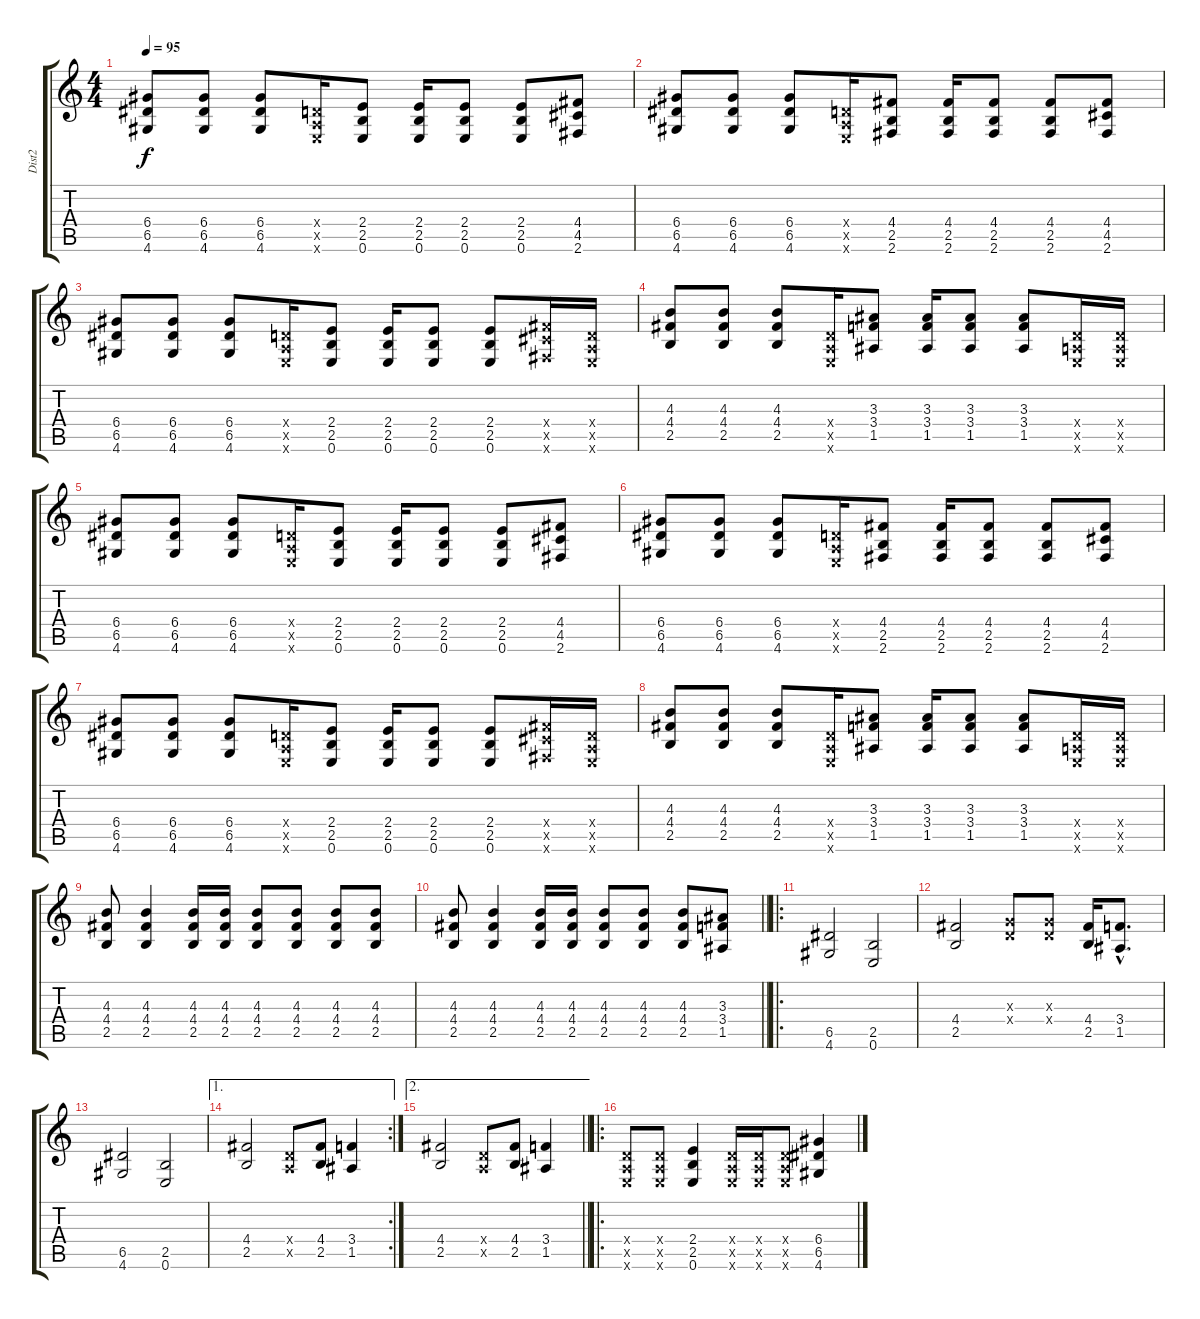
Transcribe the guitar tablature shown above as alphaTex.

\track ("Dist2" "Dist2") {instrument distortionguitar}
\staff {score tabs}
\tuning (E4 B3 G3 D3 A2 E2) {hide}
\ts (4 4)
\tempo 95
\clef g2
\ks c
(6.4 6.5 4.6).8{dy f} (6.4 6.5 4.6).8 (6.4 6.5 4.6).8 (0.4{x} 0.5{x} 0.6{x}).16 (2.4 2.5 0.6).8 (2.4 2.5 0.6).16 (2.4 2.5 0.6).8 (2.4 2.5 0.6).8 (4.4 4.5 2.6).8 |
(6.4 6.5 4.6).8 (6.4 6.5 4.6).8 (6.4 6.5 4.6).8 (0.4{x} 0.5{x} 0.6{x}).16 (4.4 2.5 2.6).8 (4.4 2.5 2.6).16 (4.4 2.5 2.6).8 (4.4 2.5 2.6).8 (4.4 4.5 2.6).8 |
(6.4 6.5 4.6).8 (6.4 6.5 4.6).8 (6.4 6.5 4.6).8 (0.4{x} 0.5{x} 0.6{x}).16 (2.4 2.5 0.6).8 (2.4 2.5 0.6).16 (2.4 2.5 0.6).8 (2.4 2.5 0.6).8 (4.4{x} 4.5{x} 2.6{x}).16 (0.4{x} 0.5{x} 0.6{x}).16 |
(4.3 4.4 2.5).8 (4.3 4.4 2.5).8 (4.3 4.4 2.5).8 (0.4{x} 0.5{x} 0.6{x}).16 (3.3 3.4 1.5).8 (3.3 3.4 1.5).16 (3.3 3.4 1.5).8 (3.3 3.4 1.5).8 (0.4{x} 0.5{x} 0.6{x}).16 (0.4{x} 0.5{x} 0.6{x}).16 |
(6.4 6.5 4.6).8 (6.4 6.5 4.6).8 (6.4 6.5 4.6).8 (0.4{x} 0.5{x} 0.6{x}).16 (2.4 2.5 0.6).8 (2.4 2.5 0.6).16 (2.4 2.5 0.6).8 (2.4 2.5 0.6).8 (4.4 4.5 2.6).8 |
(6.4 6.5 4.6).8 (6.4 6.5 4.6).8 (6.4 6.5 4.6).8 (0.4{x} 0.5{x} 0.6{x}).16 (4.4 2.5 2.6).8 (4.4 2.5 2.6).16 (4.4 2.5 2.6).8 (4.4 2.5 2.6).8 (4.4 4.5 2.6).8 |
(6.4 6.5 4.6).8 (6.4 6.5 4.6).8 (6.4 6.5 4.6).8 (0.4{x} 0.5{x} 0.6{x}).16 (2.4 2.5 0.6).8 (2.4 2.5 0.6).16 (2.4 2.5 0.6).8 (2.4 2.5 0.6).8 (4.4{x} 4.5{x} 2.6{x}).16 (0.4{x} 0.5{x} 0.6{x}).16 |
(4.3 4.4 2.5).8 (4.3 4.4 2.5).8 (4.3 4.4 2.5).8 (0.4{x} 0.5{x} 0.6{x}).16 (3.3 3.4 1.5).8 (3.3 3.4 1.5).16 (3.3 3.4 1.5).8 (3.3 3.4 1.5).8 (0.4{x} 0.5{x} 0.6{x}).16 (0.4{x} 0.5{x} 0.6{x}).16 |
(4.3 4.4 2.5).8 (4.3 4.4 2.5).4 (4.3 4.4 2.5).16 (4.3 4.4 2.5).16 (4.3 4.4 2.5).8 (4.3 4.4 2.5).8 (4.3 4.4 2.5).8 (4.3 4.4 2.5).8 |
\barLineRight lightlight
(4.3 4.4 2.5).8 (4.3 4.4 2.5).4 (4.3 4.4 2.5).16 (4.3 4.4 2.5).16 (4.3 4.4 2.5).8 (4.3 4.4 2.5).8 (4.3 4.4 2.5).8 (3.3 3.4 1.5).8 |
\ro
(6.5 4.6).2 (2.5 0.6).2 |
(4.4 2.5).2 (0.3{x} 0.4{x}).8 (0.3{x} 0.4{x}).8 (4.4 2.5).16 (3.4{hac} 1.5{hac}).8{d} |
(6.5 4.6).2 (2.5 0.6).2 |
\ae 1
\rc 2
(4.4 2.5).2 (0.4{x} 0.5{x}).8 (4.4 2.5).8 (3.4 1.5).4 |
\ae 2
\barLineRight lightlight
(4.4 2.5).2 (0.4{x} 0.5{x}).8 (4.4 2.5).8 (3.4 1.5).4 |
\ro
(0.4{x} 0.5{x} 0.6{x}).8 (0.4{x} 0.5{x} 0.6{x}).8 (2.4 2.5 0.6).4 (0.4{x} 0.5{x} 0.6{x}).16 (0.4{x} 0.5{x} 0.6{x}).16 (0.4{x} 0.5{x} 0.6{x}).8 (6.4 6.5 4.6).4
